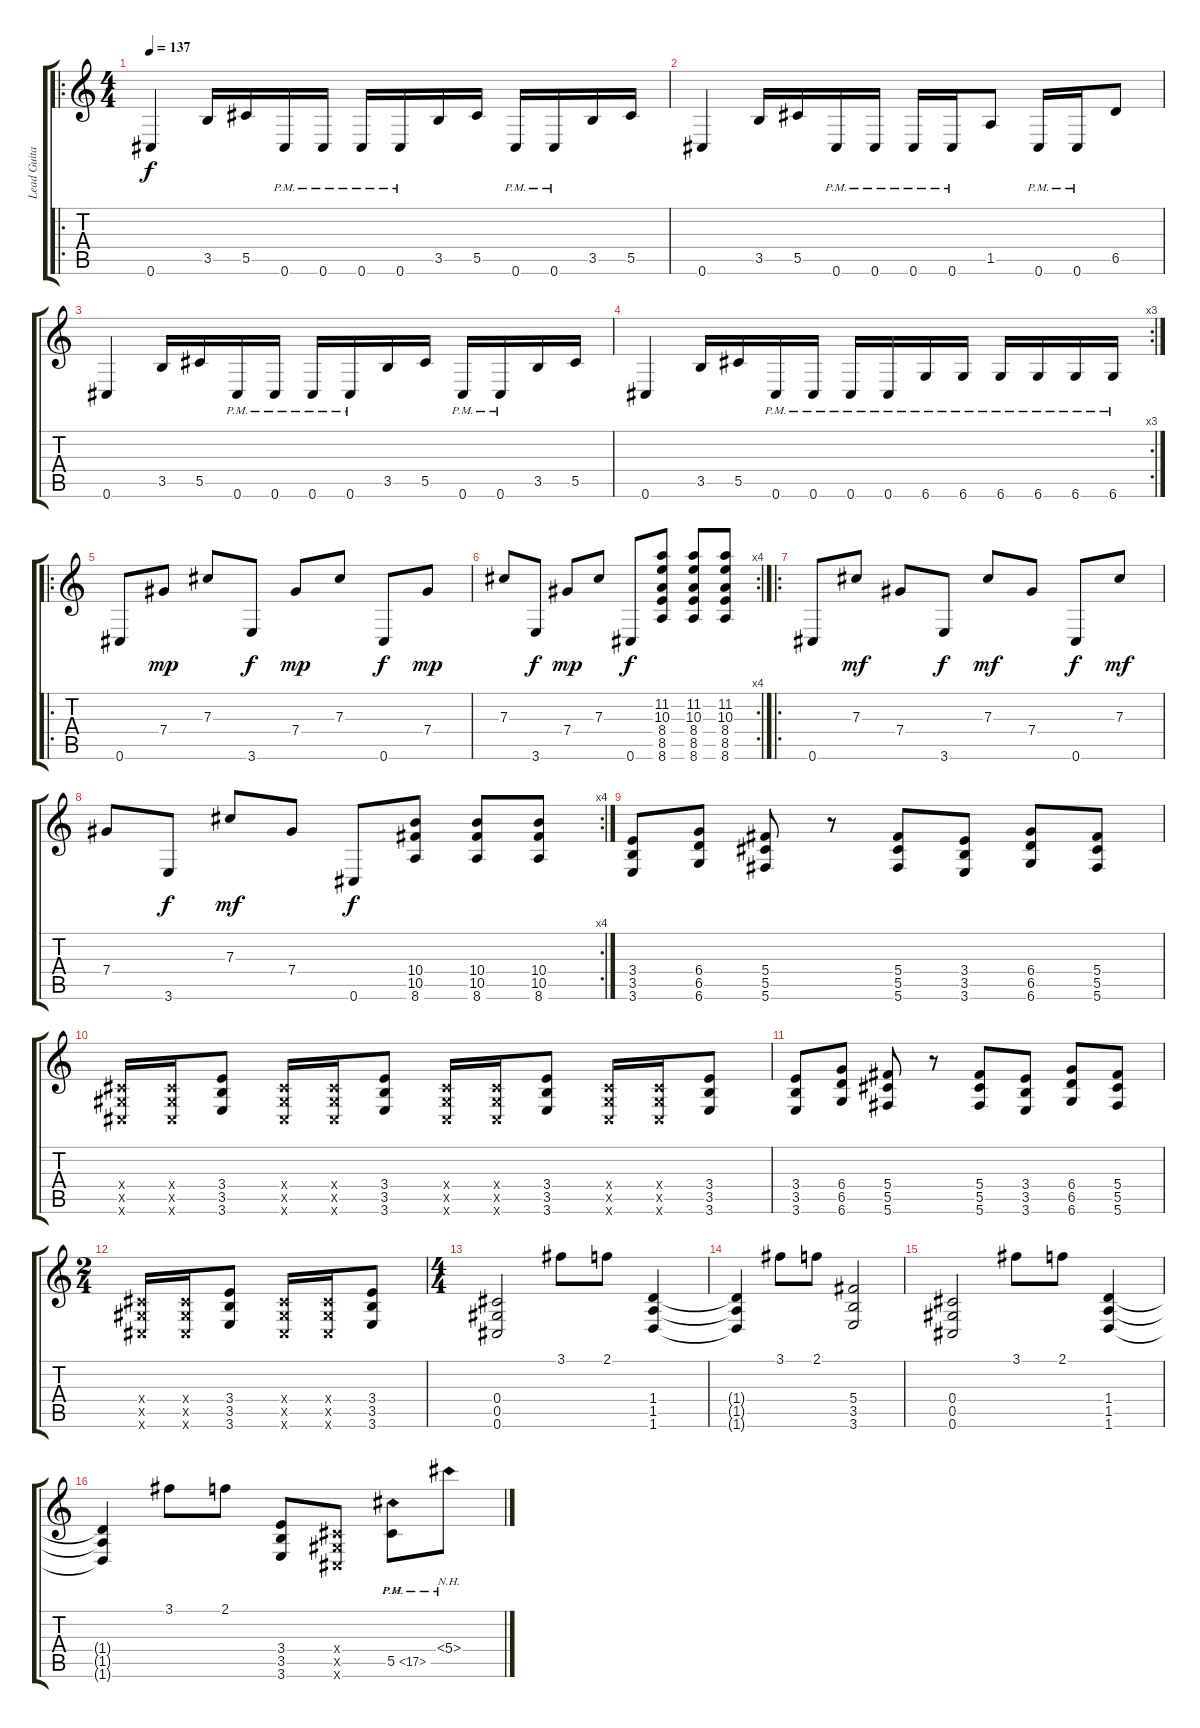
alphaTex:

\track ("Lead Guitar" "Lead Guita") {instrument distortionguitar}
\staff {score tabs}
\tuning (Eb4 Bb3 Gb3 Db3 Ab2 Db2) {hide}
\ro
\ts (4 4)
\tempo 137
\clef g2
\ks c
0.6.4{dy f instrument distortionguitar} 3.5.16 5.5.16 0.6{pm}.16 0.6{pm}.16 0.6{pm}.16 0.6{pm}.16 3.5.16 5.5.16 0.6{pm}.16 0.6{pm}.16 3.5.16 5.5.16 |
0.6.4 3.5.16 5.5.16 0.6{pm}.16 0.6{pm}.16 0.6{pm}.16 0.6{pm}.16 1.5.8 0.6{pm}.16 0.6{pm}.16 6.5.8 |
0.6.4 3.5.16 5.5.16 0.6{pm}.16 0.6{pm}.16 0.6{pm}.16 0.6{pm}.16 3.5.16 5.5.16 0.6{pm}.16 0.6{pm}.16 3.5.16 5.5.16 |
\rc 3
0.6.4 3.5.16 5.5.16 0.6{pm}.16 0.6{pm}.16 0.6{pm}.16 0.6{pm}.16 6.6{pm}.16 6.6{pm}.16 6.6{pm}.16 6.6{pm}.16 6.6{pm}.16 6.6{pm}.16 |
\ro
0.6.8 7.4.8{dy mp} 7.3.8 3.6.8{dy f} 7.4.8{dy mp} 7.3.8 0.6.8{dy f} 7.4.8{dy mp} |
\rc 4
7.3.8 3.6.8{dy f} 7.4.8{dy mp} 7.3.8 0.6.8{dy f} (11.2 10.3 8.4 8.5 8.6).8 (11.2 10.3 8.4 8.5 8.6).8 (11.2 10.3 8.4 8.5 8.6).8 |
\ro
0.6.8 7.3.8{dy mf} 7.4.8 3.6.8{dy f} 7.3.8{dy mf} 7.4.8 0.6.8{dy f} 7.3.8{dy mf} |
\rc 4
7.4.8 3.6.8{dy f} 7.3.8{dy mf} 7.4.8 0.6.8{dy f} (10.4 10.5 8.6).8 (10.4 10.5 8.6).8 (10.4 10.5 8.6).8 |
(3.4 3.5 3.6).8 (6.4 6.5 6.6).8 (5.4 5.5 5.6).8 r.8 (5.4 5.5 5.6).8 (3.4 3.5 3.6).8 (6.4 6.5 6.6).8 (5.4 5.5 5.6).8 |
(0.4{x} 0.5{x} 0.6{x}).16 (0.4{x} 0.5{x} 0.6{x}).16 (3.4 3.5 3.6).8 (0.4{x} 0.5{x} 0.6{x}).16 (0.4{x} 0.5{x} 0.6{x}).16 (3.4 3.5 3.6).8 (0.4{x} 0.5{x} 0.6{x}).16 (0.4{x} 0.5{x} 0.6{x}).16 (3.4 3.5 3.6).8 (0.4{x} 0.5{x} 0.6{x}).16 (0.4{x} 0.5{x} 0.6{x}).16 (3.4 3.5 3.6).8 |
(3.4 3.5 3.6).8 (6.4 6.5 6.6).8 (5.4 5.5 5.6).8 r.8 (5.4 5.5 5.6).8 (3.4 3.5 3.6).8 (6.4 6.5 6.6).8 (5.4 5.5 5.6).8 |
\ts (2 4)
(0.4{x} 0.5{x} 0.6{x}).16 (0.4{x} 0.5{x} 0.6{x}).16 (3.4 3.5 3.6).8 (0.4{x} 0.5{x} 0.6{x}).16 (0.4{x} 0.5{x} 0.6{x}).16 (3.4 3.5 3.6).8 |
\ts (4 4)
(0.4 0.5 0.6).2 3.1.8 2.1.8 (1.4 1.5 1.6).4 |
(1.4{t} 1.5{t} 1.6{t}).4 3.1.8 2.1.8 (5.4 3.5 3.6).2 |
(0.4 0.5 0.6).2 3.1.8 2.1.8 (1.4 1.5 1.6).4 |
(1.4{t} 1.5{t} 1.6{t}).4 3.1.8 2.1.8 (3.4 3.5 3.6).8 (0.4{x} 0.5{x} 0.6{x}).8 5.5{ph 12 pm}.8 5.4{nh pm}.8
